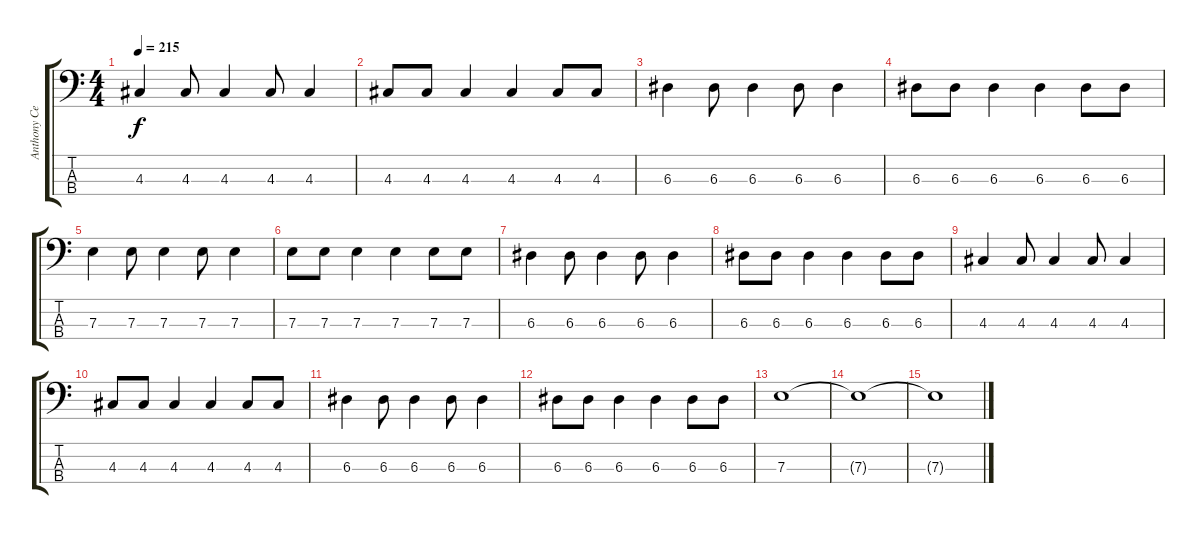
\track ("Anthony Celestino (Bass)" "Anthony Ce") {instrument electricbasspick}
\staff {score tabs}
\tuning (G2 D2 A1 E1) {hide}
\ts (4 4)
\tempo 215
\clef f4
\ks c
4.3.4{dy f} 4.3.8 4.3.4 4.3.8 4.3.4 |
4.3.8 4.3.8 4.3.4 4.3.4 4.3.8 4.3.8 |
6.3.4 6.3.8 6.3.4 6.3.8 6.3.4 |
6.3.8 6.3.8 6.3.4 6.3.4 6.3.8 6.3.8 |
7.3.4 7.3.8 7.3.4 7.3.8 7.3.4 |
7.3.8 7.3.8 7.3.4 7.3.4 7.3.8 7.3.8 |
6.3.4 6.3.8 6.3.4 6.3.8 6.3.4 |
6.3.8 6.3.8 6.3.4 6.3.4 6.3.8 6.3.8 |
4.3.4 4.3.8 4.3.4 4.3.8 4.3.4 |
4.3.8 4.3.8 4.3.4 4.3.4 4.3.8 4.3.8 |
6.3.4 6.3.8 6.3.4 6.3.8 6.3.4 |
6.3.8 6.3.8 6.3.4 6.3.4 6.3.8 6.3.8 |
7.3.1 |
7.3{t}.1 |
7.3{t}.1
